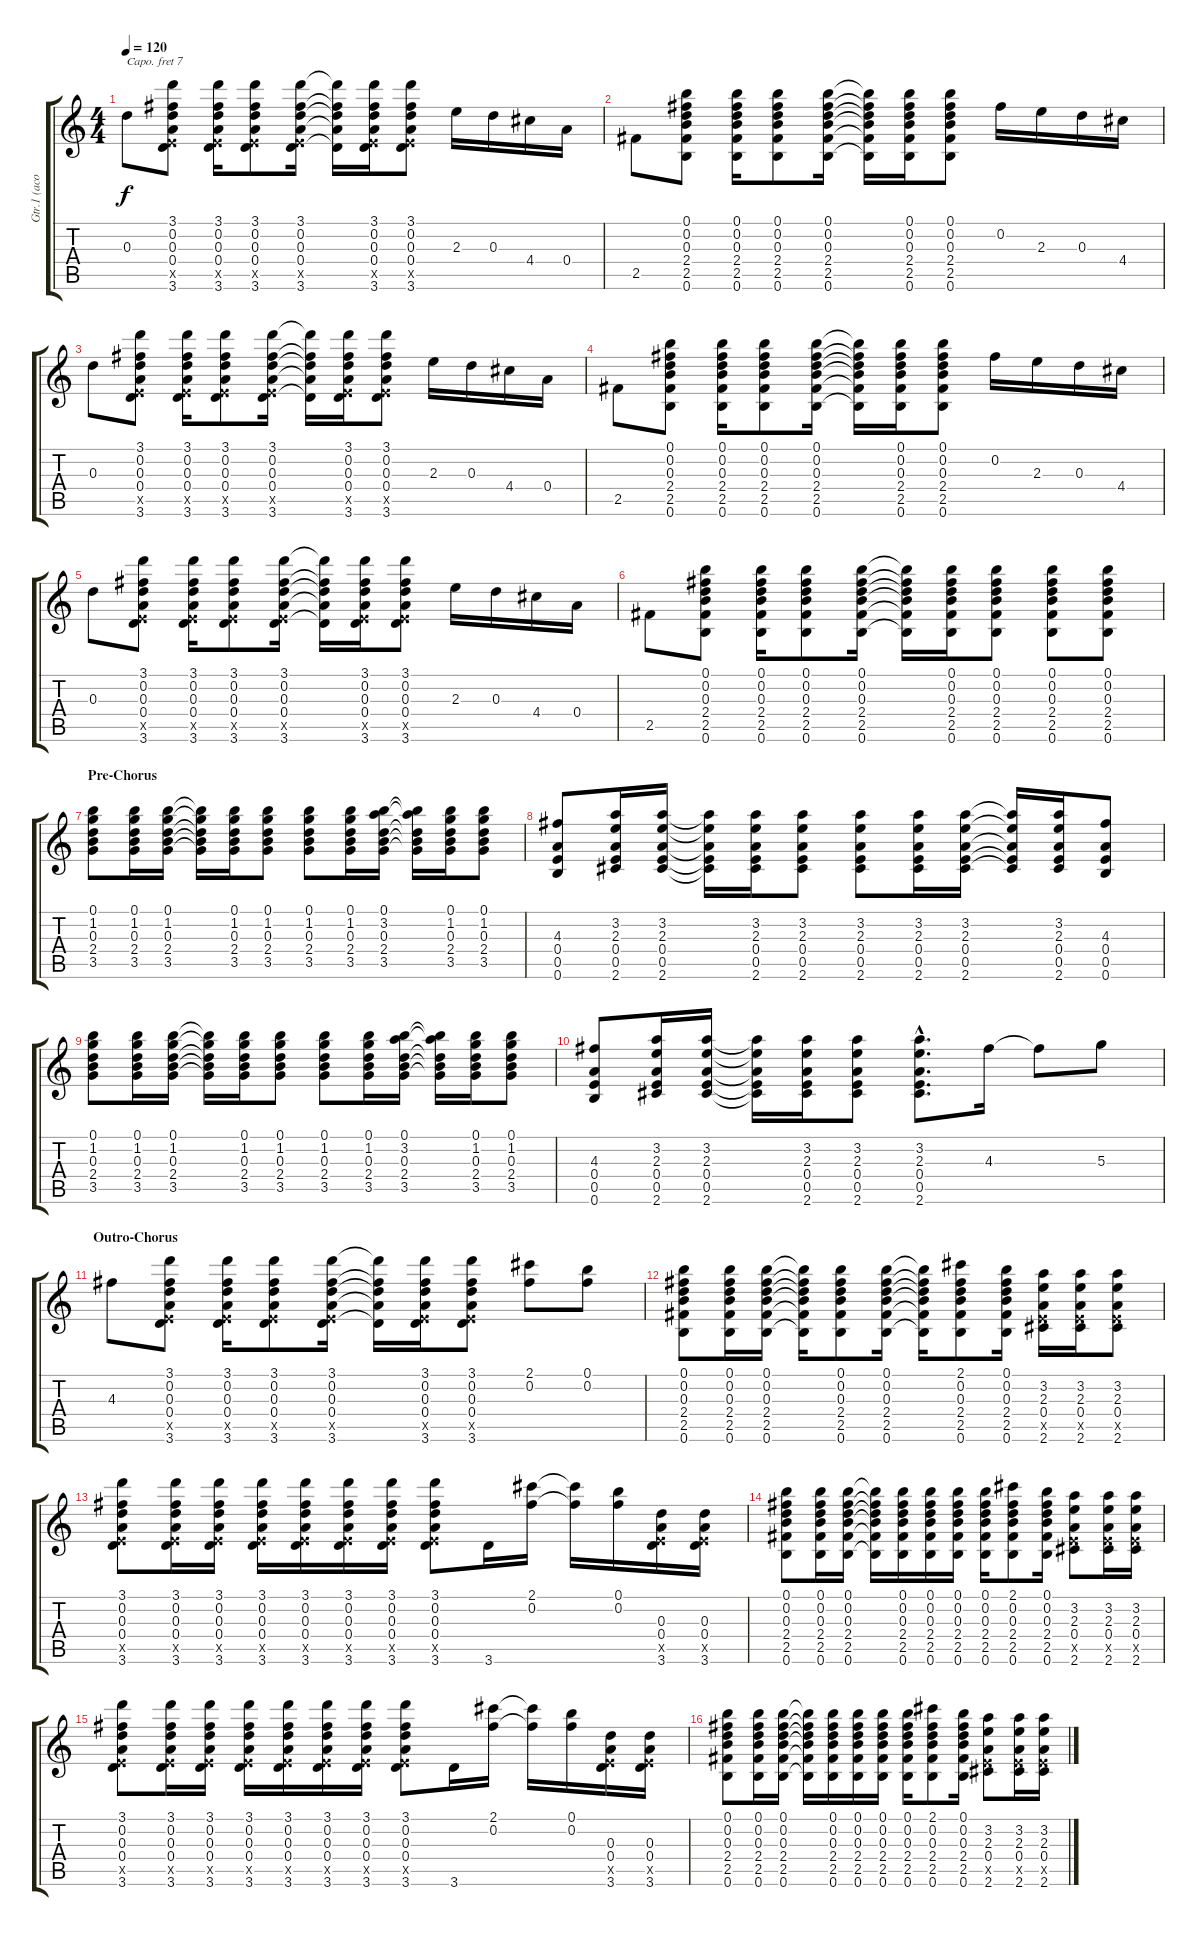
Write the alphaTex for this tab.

\track ("Gtr.1 (acous.)" "Gtr.1 (aco") {instrument acousticguitarsteel}
\staff {score tabs}
\capo 7
\tuning (E4 B3 G3 D3 A2 E2) {hide}
\ts (4 4)
\tempo 120
\clef g2
\ks c
0.3.8{dy f} (3.1 0.2 0.3 0.4 0.5{x} 3.6).8 (3.1 0.2 0.3 0.4 0.5{x} 3.6).16 (3.1 0.2 0.3 0.4 0.5{x} 3.6).8 (3.1 0.2 0.3 0.4 0.5{x} 3.6).16 (3.1{t} 0.2{t} 0.3{t} 0.4{t} 3.6{t}).16 (3.1 0.2 0.3 0.4 0.5{x} 3.6).16 (3.1 0.2 0.3 0.4 0.5{x} 3.6).8 2.3.16 0.3.16 4.4.16 0.4.16 |
2.5.8 (0.1 0.2 0.3 2.4 2.5 0.6).8 (0.1 0.2 0.3 2.4 2.5 0.6).16 (0.1 0.2 0.3 2.4 2.5 0.6).8 (0.1 0.2 0.3 2.4 2.5 0.6).16 (0.1{t} 0.2{t} 0.3{t} 2.4{t} 2.5{t} 0.6{t}).16 (0.1 0.2 0.3 2.4 2.5 0.6).16 (0.1 0.2 0.3 2.4 2.5 0.6).8 0.2.16 2.3.16 0.3.16 4.4.16 |
0.3.8 (3.1 0.2 0.3 0.4 0.5{x} 3.6).8 (3.1 0.2 0.3 0.4 0.5{x} 3.6).16 (3.1 0.2 0.3 0.4 0.5{x} 3.6).8 (3.1 0.2 0.3 0.4 0.5{x} 3.6).16 (3.1{t} 0.2{t} 0.3{t} 0.4{t} 3.6{t}).16 (3.1 0.2 0.3 0.4 0.5{x} 3.6).16 (3.1 0.2 0.3 0.4 0.5{x} 3.6).8 2.3.16 0.3.16 4.4.16 0.4.16 |
2.5.8 (0.1 0.2 0.3 2.4 2.5 0.6).8 (0.1 0.2 0.3 2.4 2.5 0.6).16 (0.1 0.2 0.3 2.4 2.5 0.6).8 (0.1 0.2 0.3 2.4 2.5 0.6).16 (0.1{t} 0.2{t} 0.3{t} 2.4{t} 2.5{t} 0.6{t}).16 (0.1 0.2 0.3 2.4 2.5 0.6).16 (0.1 0.2 0.3 2.4 2.5 0.6).8 0.2.16 2.3.16 0.3.16 4.4.16 |
0.3.8 (3.1 0.2 0.3 0.4 0.5{x} 3.6).8 (3.1 0.2 0.3 0.4 0.5{x} 3.6).16 (3.1 0.2 0.3 0.4 0.5{x} 3.6).8 (3.1 0.2 0.3 0.4 0.5{x} 3.6).16 (3.1{t} 0.2{t} 0.3{t} 0.4{t} 3.6{t}).16 (3.1 0.2 0.3 0.4 0.5{x} 3.6).16 (3.1 0.2 0.3 0.4 0.5{x} 3.6).8 2.3.16 0.3.16 4.4.16 0.4.16 |
2.5.8 (0.1 0.2 0.3 2.4 2.5 0.6).8 (0.1 0.2 0.3 2.4 2.5 0.6).16 (0.1 0.2 0.3 2.4 2.5 0.6).8 (0.1 0.2 0.3 2.4 2.5 0.6).16 (0.1{t} 0.2{t} 0.3{t} 2.4{t} 2.5{t} 0.6{t}).16 (0.1 0.2 0.3 2.4 2.5 0.6).16 (0.1 0.2 0.3 2.4 2.5 0.6).8 (0.1 0.2 0.3 2.4 2.5 0.6).8 (0.1 0.2 0.3 2.4 2.5 0.6).8 |
\section ("" "Pre-Chorus")
(0.1 1.2 0.3 2.4 3.5).8 (0.1 1.2 0.3 2.4 3.5).16 (0.1 1.2 0.3 2.4 3.5).16 (0.1{t} 1.2{t} 0.3{t} 2.4{t} 3.5{t}).16 (0.1 1.2 0.3 2.4 3.5).16 (0.1 1.2 0.3 2.4 3.5).8 (0.1 1.2 0.3 2.4 3.5).8 (0.1 1.2 0.3 2.4 3.5).16 (0.1 3.2 0.3 2.4 3.5).16 (0.1{t} 3.2{t} 0.3{t} 2.4{t} 3.5{t}).16 (0.1 1.2 0.3 2.4 3.5).16 (0.1 1.2 0.3 2.4 3.5).8 |
(4.3 0.4 0.5 0.6).8 (3.2 2.3 0.4 0.5 2.6).16 (3.2 2.3 0.4 0.5 2.6).16 (3.2{t} 2.3{t} 0.4{t} 0.5{t} 2.6{t}).16 (3.2 2.3 0.4 0.5 2.6).16 (3.2 2.3 0.4 0.5 2.6).8 (3.2 2.3 0.4 0.5 2.6).8 (3.2 2.3 0.4 0.5 2.6).16 (3.2 2.3 0.4 0.5 2.6).16 (3.2{t} 2.3{t} 0.4{t} 0.5{t} 2.6{t}).16 (3.2 2.3 0.4 0.5 2.6).16 (4.3 0.4 0.5 0.6).8 |
(0.1 1.2 0.3 2.4 3.5).8 (0.1 1.2 0.3 2.4 3.5).16 (0.1 1.2 0.3 2.4 3.5).16 (0.1{t} 1.2{t} 0.3{t} 2.4{t} 3.5{t}).16 (0.1 1.2 0.3 2.4 3.5).16 (0.1 1.2 0.3 2.4 3.5).8 (0.1 1.2 0.3 2.4 3.5).8 (0.1 1.2 0.3 2.4 3.5).16 (0.1 3.2 0.3 2.4 3.5).16 (0.1{t} 3.2{t} 0.3{t} 2.4{t} 3.5{t}).16 (0.1 1.2 0.3 2.4 3.5).16 (0.1 1.2 0.3 2.4 3.5).8 |
(4.3 0.4 0.5 0.6).8 (3.2 2.3 0.4 0.5 2.6).16 (3.2 2.3 0.4 0.5 2.6).16 (3.2{t} 2.3{t} 0.4{t} 0.5{t} 2.6{t}).16 (3.2 2.3 0.4 0.5 2.6).16 (3.2 2.3 0.4 0.5 2.6).8 (3.2{hac} 2.3{hac} 0.4{hac} 0.5{hac} 2.6{hac}).8{d} 4.3.16 4.3{t}.8 5.3.8 |
\section ("" "Outro-Chorus")
4.3.8 (3.1 0.2 0.3 0.4 0.5{x} 3.6).8 (3.1 0.2 0.3 0.4 0.5{x} 3.6).16 (3.1 0.2 0.3 0.4 0.5{x} 3.6).8 (3.1 0.2 0.3 0.4 0.5{x} 3.6).16 (3.1{t} 0.2{t} 0.3{t} 0.4{t} 3.6{t}).16 (3.1 0.2 0.3 0.4 0.5{x} 3.6).16 (3.1 0.2 0.3 0.4 0.5{x} 3.6).8 (2.1 0.2).8 (0.1 0.2).8 |
(0.1 0.2 0.3 2.4 2.5 0.6).8 (0.1 0.2 0.3 2.4 2.5 0.6).16 (0.1 0.2 0.3 2.4 2.5 0.6).16 (0.1{t} 0.2{t} 0.3{t} 2.4{t} 2.5{t} 0.6{t}).16 (0.1 0.2 0.3 2.4 2.5 0.6).8 (0.1 0.2 0.3 2.4 2.5 0.6).16 (0.1{t} 0.2{t} 0.3{t} 2.4{t} 2.5{t} 0.6{t}).16 (2.1 0.2 0.3 2.4 2.5 0.6).8 (0.1 0.2 0.3 2.4 2.5 0.6).16 (3.2 2.3 0.4 0.5{x} 2.6).16 (3.2 2.3 0.4 0.5{x} 2.6).16 (3.2 2.3 0.4 0.5{x} 2.6).8 |
(3.1 0.2 0.3 0.4 0.5{x} 3.6).8 (3.1 0.2 0.3 0.4 0.5{x} 3.6).16 (3.1 0.2 0.3 0.4 0.5{x} 3.6).16 (3.1 0.2 0.3 0.4 0.5{x} 3.6).16 (3.1 0.2 0.3 0.4 0.5{x} 3.6).16 (3.1 0.2 0.3 0.4 0.5{x} 3.6).16 (3.1 0.2 0.3 0.4 0.5{x} 3.6).16 (3.1 0.2 0.3 0.4 0.5{x} 3.6).8 3.6.16 (2.1 0.2).16 (2.1{t} 0.2{t}).16 (0.1 0.2).16 (0.3 0.4 0.5{x} 3.6).16 (0.3 0.4 0.5{x} 3.6).16 |
(0.1 0.2 0.3 2.4 2.5 0.6).8 (0.1 0.2 0.3 2.4 2.5 0.6).16 (0.1 0.2 0.3 2.4 2.5 0.6).16 (0.1{t} 0.2{t} 0.3{t} 2.4{t} 2.5{t} 0.6{t}).16 (0.1 0.2 0.3 2.4 2.5 0.6).16 (0.1 0.2 0.3 2.4 2.5 0.6).16 (0.1 0.2 0.3 2.4 2.5 0.6).16 (0.1 0.2 0.3 2.4 2.5 0.6).16 (2.1 0.2 0.3 2.4 2.5 0.6).8 (0.1 0.2 0.3 2.4 2.5 0.6).16 (3.2 2.3 0.4 0.5{x} 2.6).8 (3.2 2.3 0.4 0.5{x} 2.6).16 (3.2 2.3 0.4 0.5{x} 2.6).16 |
(3.1 0.2 0.3 0.4 0.5{x} 3.6).8 (3.1 0.2 0.3 0.4 0.5{x} 3.6).16 (3.1 0.2 0.3 0.4 0.5{x} 3.6).16 (3.1 0.2 0.3 0.4 0.5{x} 3.6).16 (3.1 0.2 0.3 0.4 0.5{x} 3.6).16 (3.1 0.2 0.3 0.4 0.5{x} 3.6).16 (3.1 0.2 0.3 0.4 0.5{x} 3.6).16 (3.1 0.2 0.3 0.4 0.5{x} 3.6).8 3.6.16 (2.1 0.2).16 (2.1{t} 0.2{t}).16 (0.1 0.2).16 (0.3 0.4 0.5{x} 3.6).16 (0.3 0.4 0.5{x} 3.6).16 |
(0.1 0.2 0.3 2.4 2.5 0.6).8 (0.1 0.2 0.3 2.4 2.5 0.6).16 (0.1 0.2 0.3 2.4 2.5 0.6).16 (0.1{t} 0.2{t} 0.3{t} 2.4{t} 2.5{t} 0.6{t}).16 (0.1 0.2 0.3 2.4 2.5 0.6).16 (0.1 0.2 0.3 2.4 2.5 0.6).16 (0.1 0.2 0.3 2.4 2.5 0.6).16 (0.1 0.2 0.3 2.4 2.5 0.6).16 (2.1 0.2 0.3 2.4 2.5 0.6).8 (0.1 0.2 0.3 2.4 2.5 0.6).16 (3.2 2.3 0.4 0.5{x} 2.6).8 (3.2 2.3 0.4 0.5{x} 2.6).16 (3.2 2.3 0.4 0.5{x} 2.6).16
